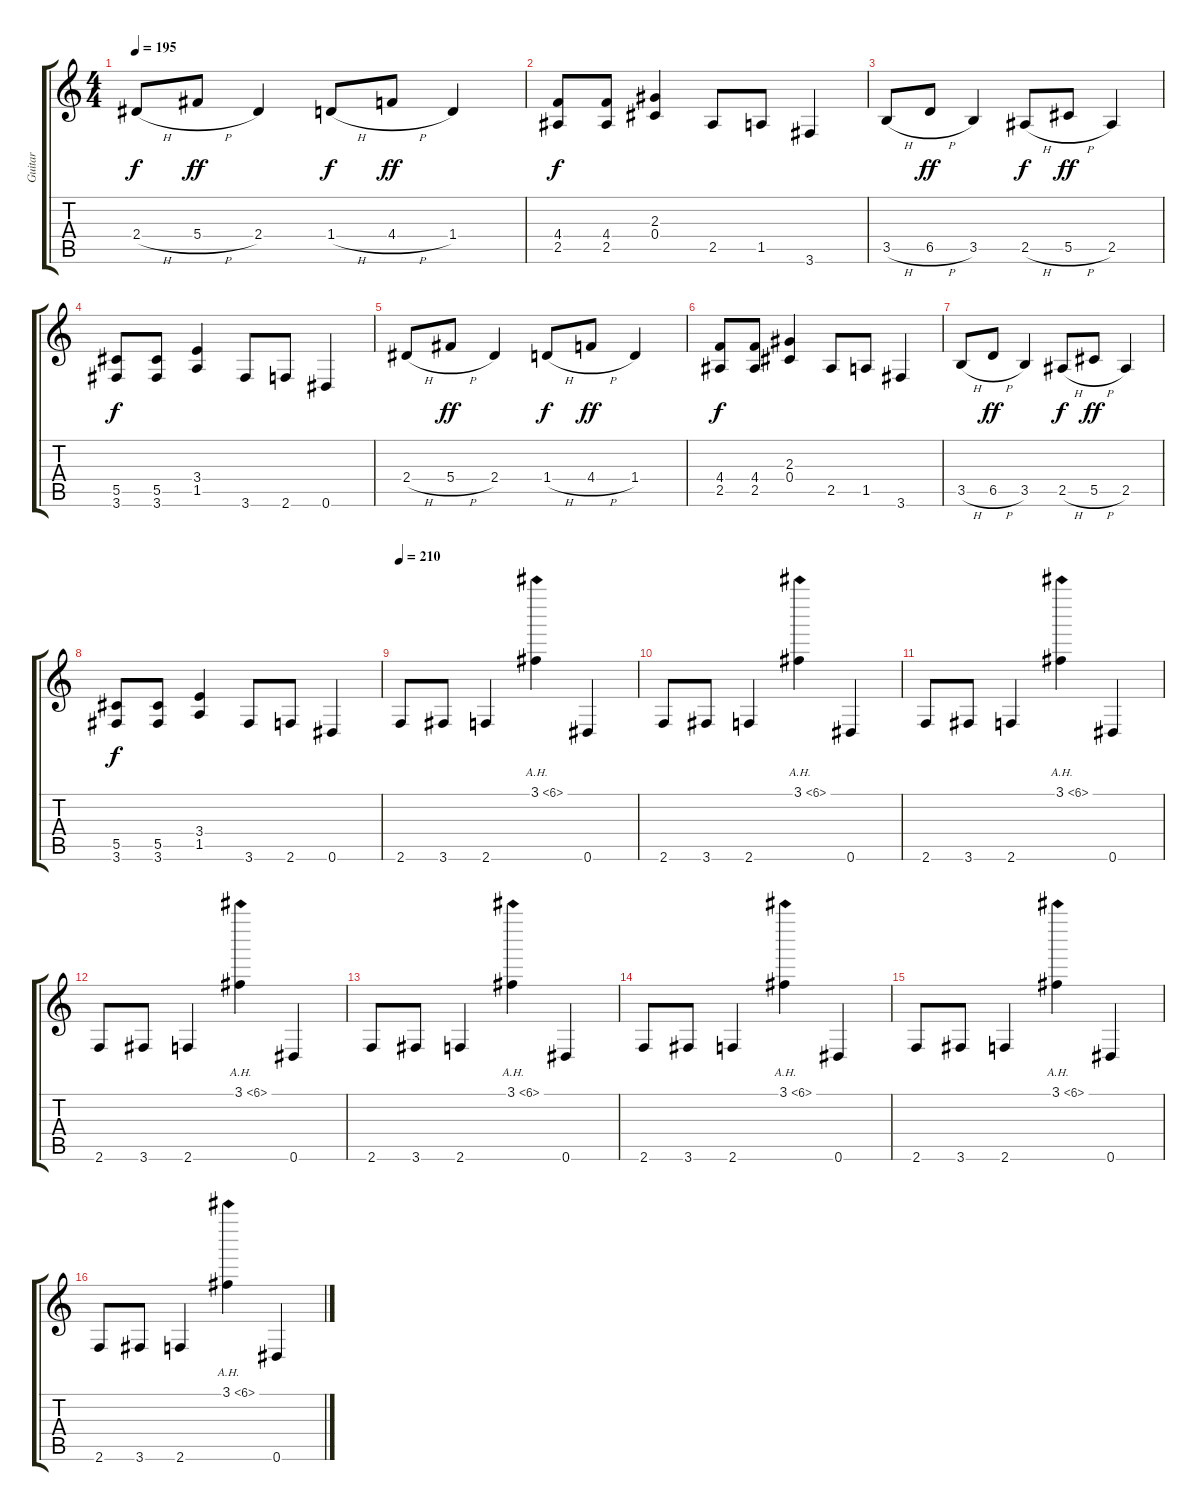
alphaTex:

\track ("Guitar" "Guitar") {instrument distortionguitar}
\staff {score tabs}
\tuning (Eb4 Bb3 Gb3 Db3 Ab2 Eb2) {hide}
\ts (4 4)
\tempo 195
\clef g2
\ks c
2.4{h}.8{dy f} 5.4{h}.8{dy ff} 2.4.4 1.4{h}.8{dy f} 4.4{h}.8{dy ff} 1.4.4 |
(4.4 2.5).8{dy f} (4.4 2.5).8 (2.3 0.4).4 2.5.8 1.5.8 3.6.4 |
3.5{h}.8 6.5{h}.8{dy ff} 3.5.4 2.5{h}.8{dy f} 5.5{h}.8{dy ff} 2.5.4 |
(5.5 3.6).8{dy f} (5.5 3.6).8 (3.4 1.5).4 3.6.8 2.6.8 0.6.4 |
2.4{h}.8 5.4{h}.8{dy ff} 2.4.4 1.4{h}.8{dy f} 4.4{h}.8{dy ff} 1.4.4 |
(4.4 2.5).8{dy f} (4.4 2.5).8 (2.3 0.4).4 2.5.8 1.5.8 3.6.4 |
3.5{h}.8 6.5{h}.8{dy ff} 3.5.4 2.5{h}.8{dy f} 5.5{h}.8{dy ff} 2.5.4 |
(5.5 3.6).8{dy f} (5.5 3.6).8 (3.4 1.5).4 3.6.8 2.6.8 0.6.4 |
\tempo 210
2.6.8 3.6.8 2.6.4 3.1{ah 3}.4 0.6.4 |
2.6.8 3.6.8 2.6.4 3.1{ah 3}.4 0.6.4 |
2.6.8 3.6.8 2.6.4 3.1{ah 3}.4 0.6.4 |
2.6.8 3.6.8 2.6.4 3.1{ah 3}.4 0.6.4 |
2.6.8 3.6.8 2.6.4 3.1{ah 3}.4 0.6.4 |
2.6.8 3.6.8 2.6.4 3.1{ah 3}.4 0.6.4 |
2.6.8 3.6.8 2.6.4 3.1{ah 3}.4 0.6.4 |
2.6.8 3.6.8 2.6.4 3.1{ah 3}.4 0.6.4
